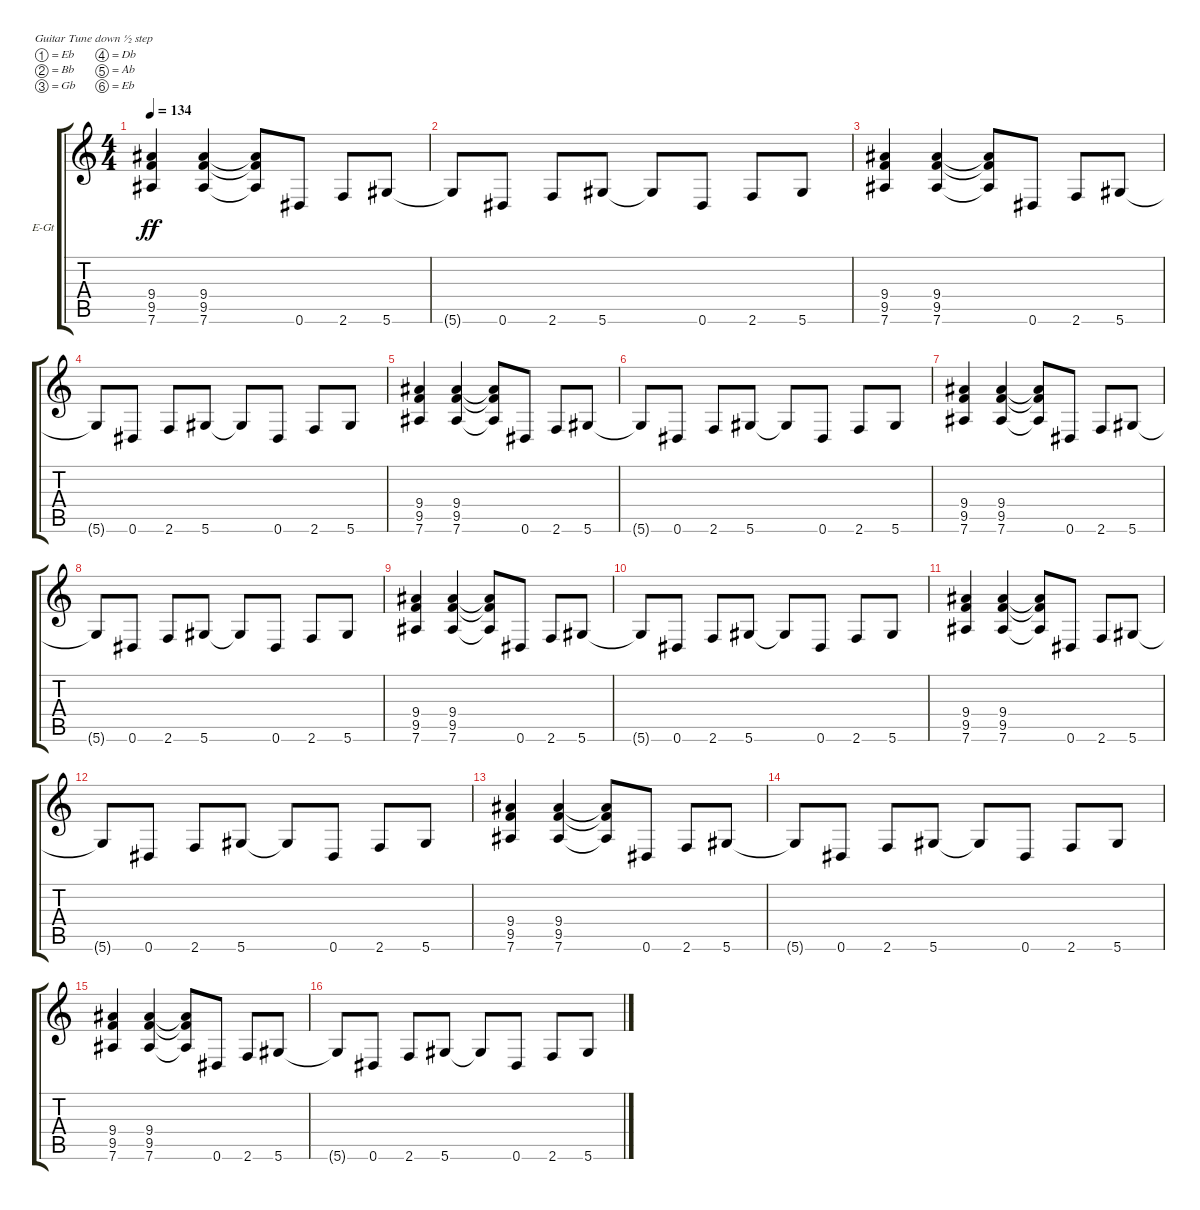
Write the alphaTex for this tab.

\bracketExtendMode groupsimilarinstruments
\firstSystemTrackNameOrientation horizontal
\otherSystemsTrackNameOrientation horizontal
\track ("Guitar 1" "E-Gt") {instrument distortionguitar}
\staff {score tabs}
\tuning (Eb4 Bb3 Gb3 Db3 Ab2 Eb2)
\ts (4 4)
\scale
0.254768
\tempo 134
\accidentals auto
\clef g2
\ottava regular
\simile none
\scale
0.233232
\ks c
(7.6 9.5 9.4).4{dy ff} (7.6 9.5 9.4).4 (7.6{t} 9.5{t} 9.4{t}).8 0.6.8 2.6.8 5.6.8 |
\scale
0.245232
\scale
0.266768 5.6{t}.8 0.6.8 2.6.8 5.6.8 5.6{t}.8 0.6.8 2.6.8 5.6.8 |
\scale
0.254768
\scale
0.233232 (7.6 9.5 9.4).4 (7.6 9.5 9.4).4 (7.6{t} 9.5{t} 9.4{t}).8 0.6.8 2.6.8 5.6.8 |
\scale
0.245232
\scale
0.266768 5.6{t}.8 0.6.8 2.6.8 5.6.8 5.6{t}.8 0.6.8 2.6.8 5.6.8 |
\scale
0.254768
\scale
0.233232 (7.6 9.5 9.4).4 (7.6 9.5 9.4).4 (7.6{t} 9.5{t} 9.4{t}).8 0.6.8 2.6.8 5.6.8 |
\scale
0.245232
\scale
0.266768 5.6{t}.8 0.6.8 2.6.8 5.6.8 5.6{t}.8 0.6.8 2.6.8 5.6.8 |
\scale
0.254768
\scale
0.233232 (7.6 9.5 9.4).4 (7.6 9.5 9.4).4 (7.6{t} 9.5{t} 9.4{t}).8 0.6.8 2.6.8 5.6.8 |
\scale
0.245232
\scale
0.266768 5.6{t}.8 0.6.8 2.6.8 5.6.8 5.6{t}.8 0.6.8 2.6.8 5.6.8 |
\scale
0.254768
\scale
0.233232 (7.6 9.5 9.4).4 (7.6 9.5 9.4).4 (7.6{t} 9.5{t} 9.4{t}).8 0.6.8 2.6.8 5.6.8 |
\scale
0.245232
\scale
0.266768 5.6{t}.8 0.6.8 2.6.8 5.6.8 5.6{t}.8 0.6.8 2.6.8 5.6.8 |
\scale
0.233232 (7.6 9.5 9.4).4 (7.6 9.5 9.4).4 (7.6{t} 9.5{t} 9.4{t}).8 0.6.8 2.6.8 5.6.8 |
5.6{t}.8 0.6.8 2.6.8 5.6.8 5.6{t}.8 0.6.8 2.6.8 5.6.8 |
(7.6 9.5 9.4).4 (7.6 9.5 9.4).4 (7.6{t} 9.5{t} 9.4{t}).8 0.6.8 2.6.8 5.6.8 |
5.6{t}.8 0.6.8 2.6.8 5.6.8 5.6{t}.8 0.6.8 2.6.8 5.6.8 |
(7.6 9.5 9.4).4 (7.6 9.5 9.4).4 (7.6{t} 9.5{t} 9.4{t}).8 0.6.8 2.6.8 5.6.8 |
5.6{t}.8 0.6.8 2.6.8 5.6.8 5.6{t}.8 0.6.8 2.6.8 5.6.8
